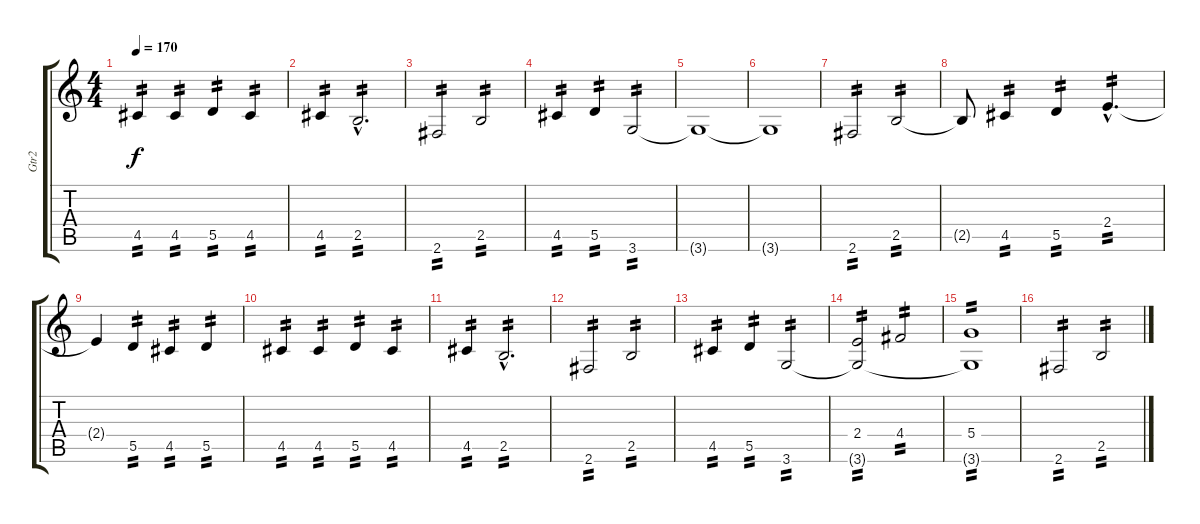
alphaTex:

\track ("Gtr2" "Gtr2") {instrument overdrivenguitar}
\staff {score tabs}
\tuning (E4 B3 G3 D3 A2 E2) {hide}
\ts (4 4)
\tempo 170
\clef g2
\ks c
4.5.4{tp 2 dy f} 4.5.4{tp 2} 5.5.4{tp 2} 4.5.4{tp 2} |
4.5.4{tp 2} 2.5{hac}.2{d tp 2} |
2.6.2{tp 2} 2.5.2{tp 2} |
4.5.4{tp 2} 5.5.4{tp 2} 3.6.2{tp 2} |
3.6{t}.1 |
3.6{t}.1 |
2.6.2{tp 2} 2.5.2{tp 2} |
2.5{t}.8 4.5.4{tp 2} 5.5.4{tp 2} 2.4{hac}.4{d tp 2} |
2.4{t}.4 5.5.4{tp 2} 4.5.4{tp 2} 5.5.4{tp 2} |
4.5.4{tp 2} 4.5.4{tp 2} 5.5.4{tp 2} 4.5.4{tp 2} |
4.5.4{tp 2} 2.5{hac}.2{d tp 2} |
2.6.2{tp 2} 2.5.2{tp 2} |
4.5.4{tp 2} 5.5.4{tp 2} 3.6.2{tp 2} |
(2.4 3.6{t}).2{tp 2} 4.4.2{tp 2} |
(5.4 3.6{t}).1{tp 2} |
2.6.2{tp 2} 2.5.2{tp 2}
